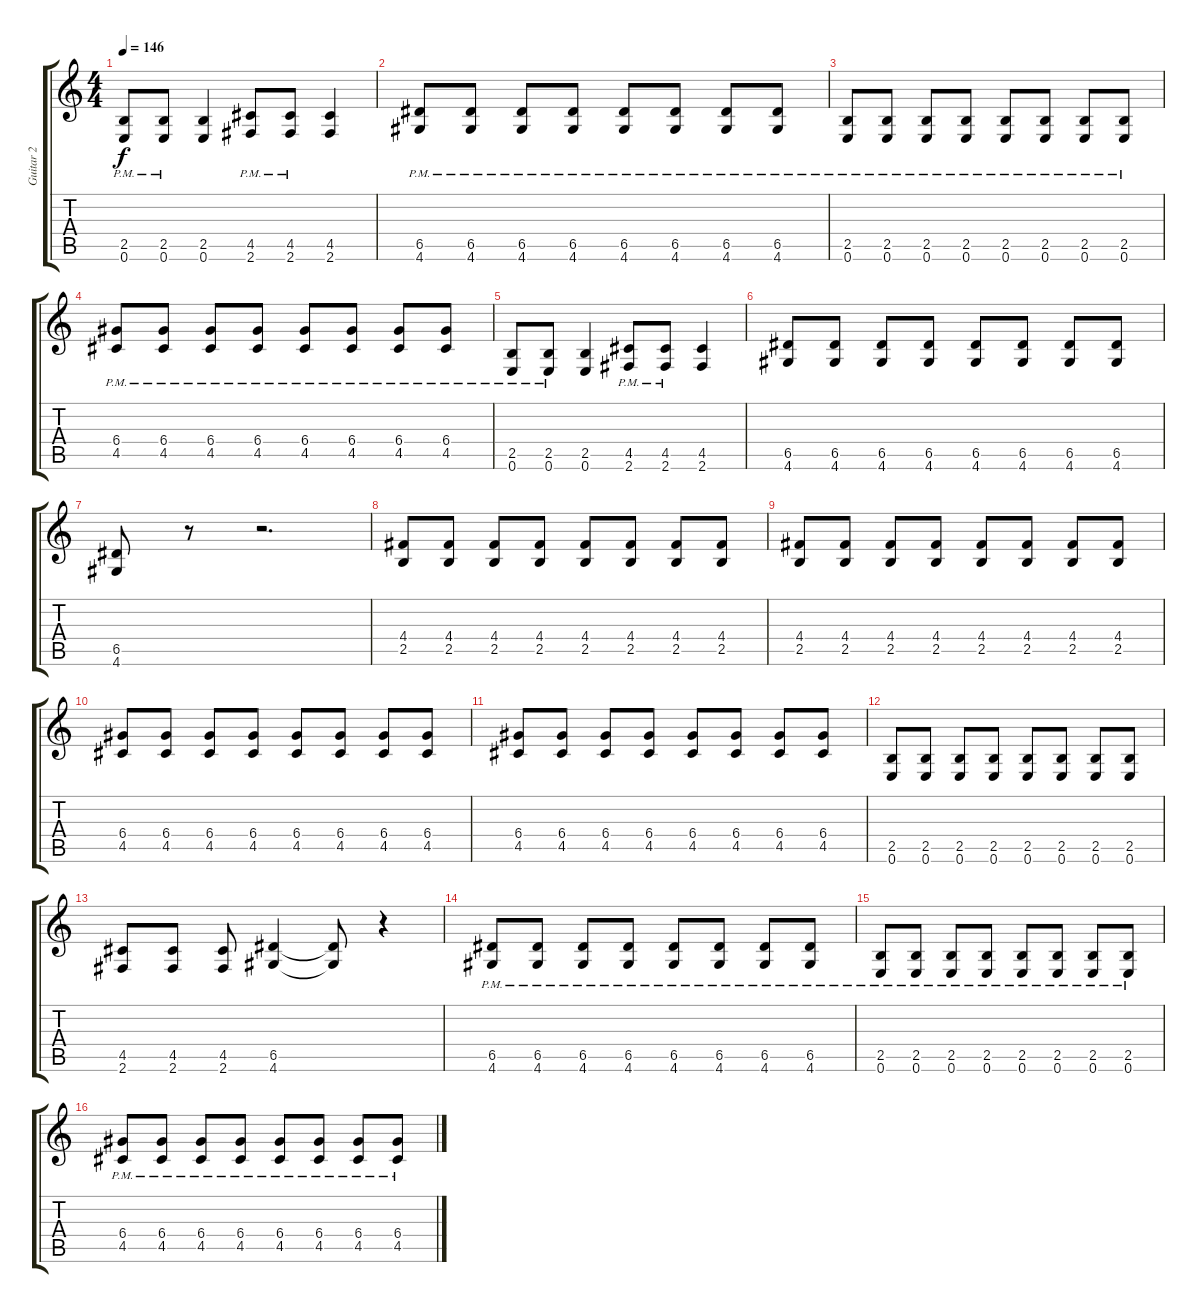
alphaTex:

\track ("Guitar 2" "Guitar 2") {instrument overdrivenguitar}
\staff {score tabs}
\tuning (E4 B3 G3 D3 A2 E2) {hide}
\ts (4 4)
\tempo 146
\clef g2
\ks c
(2.5{pm} 0.6{pm}).8{dy f} (2.5{pm} 0.6{pm}).8 (2.5 0.6).4 (4.5{pm} 2.6{pm}).8 (4.5{pm} 2.6{pm}).8 (4.5 2.6).4 |
(6.5{pm} 4.6{pm}).8 (6.5{pm} 4.6{pm}).8 (6.5{pm} 4.6{pm}).8 (6.5{pm} 4.6{pm}).8 (6.5{pm} 4.6{pm}).8 (6.5{pm} 4.6{pm}).8 (6.5{pm} 4.6{pm}).8 (6.5{pm} 4.6{pm}).8 |
(2.5{pm} 0.6{pm}).8 (2.5{pm} 0.6{pm}).8 (2.5{pm} 0.6{pm}).8 (2.5{pm} 0.6{pm}).8 (2.5{pm} 0.6{pm}).8 (2.5{pm} 0.6{pm}).8 (2.5{pm} 0.6{pm}).8 (2.5{pm} 0.6{pm}).8 |
(6.4{pm} 4.5{pm}).8 (6.4{pm} 4.5{pm}).8 (6.4{pm} 4.5{pm}).8 (6.4{pm} 4.5{pm}).8 (6.4{pm} 4.5{pm}).8 (6.4{pm} 4.5{pm}).8 (6.4{pm} 4.5{pm}).8 (6.4{pm} 4.5{pm}).8 |
(2.5{pm} 0.6{pm}).8 (2.5{pm} 0.6{pm}).8 (2.5 0.6).4 (4.5{pm} 2.6{pm}).8 (4.5{pm} 2.6{pm}).8 (4.5 2.6).4 |
(6.5 4.6).8 (6.5 4.6).8 (6.5 4.6).8 (6.5 4.6).8 (6.5 4.6).8 (6.5 4.6).8 (6.5 4.6).8 (6.5 4.6).8 |
(6.5 4.6).8 r.8 r.2{d} |
(4.4 2.5).8 (4.4 2.5).8 (4.4 2.5).8 (4.4 2.5).8 (4.4 2.5).8 (4.4 2.5).8 (4.4 2.5).8 (4.4 2.5).8 |
(4.4 2.5).8 (4.4 2.5).8 (4.4 2.5).8 (4.4 2.5).8 (4.4 2.5).8 (4.4 2.5).8 (4.4 2.5).8 (4.4 2.5).8 |
(6.4 4.5).8 (6.4 4.5).8 (6.4 4.5).8 (6.4 4.5).8 (6.4 4.5).8 (6.4 4.5).8 (6.4 4.5).8 (6.4 4.5).8 |
(6.4 4.5).8 (6.4 4.5).8 (6.4 4.5).8 (6.4 4.5).8 (6.4 4.5).8 (6.4 4.5).8 (6.4 4.5).8 (6.4 4.5).8 |
(2.5 0.6).8 (2.5 0.6).8 (2.5 0.6).8 (2.5 0.6).8 (2.5 0.6).8 (2.5 0.6).8 (2.5 0.6).8 (2.5 0.6).8 |
(4.5 2.6).8 (4.5 2.6).8 (4.5 2.6).8 (6.5 4.6).4 (6.5{t} 4.6{t}).8 r.4 |
(6.5{pm} 4.6{pm}).8 (6.5{pm} 4.6{pm}).8 (6.5{pm} 4.6{pm}).8 (6.5{pm} 4.6{pm}).8 (6.5{pm} 4.6{pm}).8 (6.5{pm} 4.6{pm}).8 (6.5{pm} 4.6{pm}).8 (6.5{pm} 4.6{pm}).8 |
(2.5{pm} 0.6{pm}).8 (2.5{pm} 0.6{pm}).8 (2.5{pm} 0.6{pm}).8 (2.5{pm} 0.6{pm}).8 (2.5{pm} 0.6{pm}).8 (2.5{pm} 0.6{pm}).8 (2.5{pm} 0.6{pm}).8 (2.5{pm} 0.6{pm}).8 |
(6.4{pm} 4.5{pm}).8 (6.4{pm} 4.5{pm}).8 (6.4{pm} 4.5{pm}).8 (6.4{pm} 4.5{pm}).8 (6.4{pm} 4.5{pm}).8 (6.4{pm} 4.5{pm}).8 (6.4{pm} 4.5{pm}).8 (6.4{pm} 4.5{pm}).8
